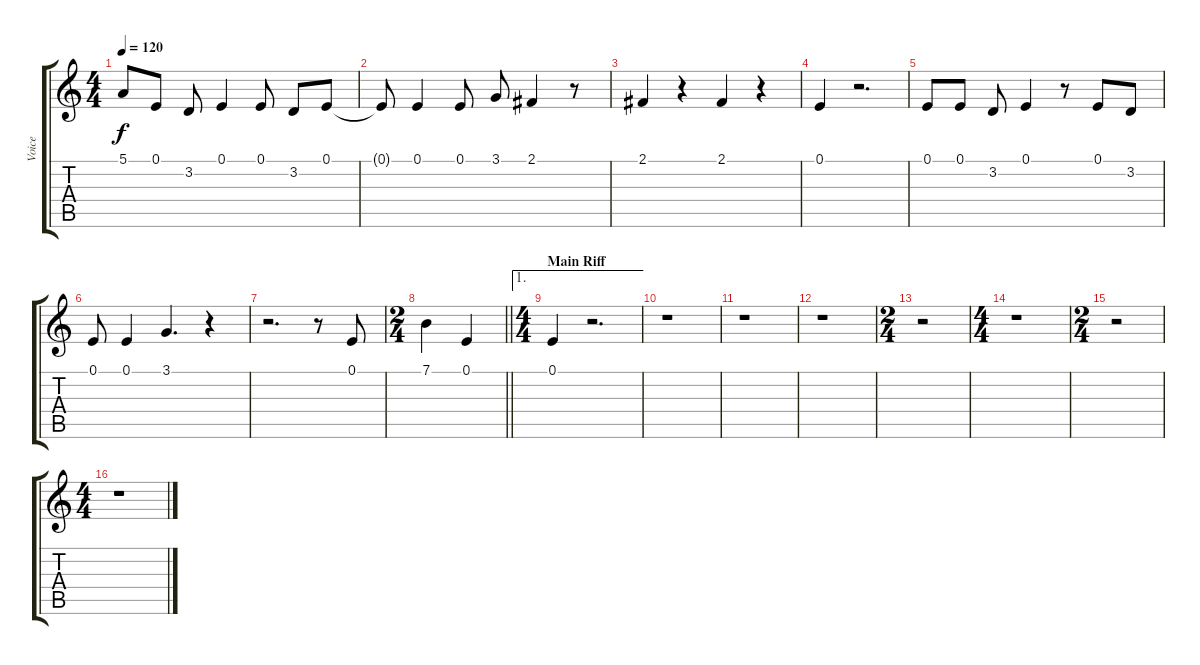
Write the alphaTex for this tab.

\track ("Voice" "Voice") {instrument bassoon}
\staff {score tabs}
\tuning (E4 B3 G3 D3 A2 E2) {hide}
\ts (4 4)
\tempo 120
\clef g2
\ks c
5.1.8{dy f} 0.1.8 3.2.8 0.1.4 0.1.8 3.2.8 0.1.8 |
0.1{t}.8 0.1.4 0.1.8 3.1.8 2.1.4 r.8 |
2.1.4 r.4 2.1.4 r.4 |
0.1.4 r.2{d} |
0.1.8 0.1.8 3.2.8 0.1.4 r.8 0.1.8 3.2.8 |
0.1.8 0.1.4 3.1.4{d} r.4 |
r.2{d} r.8 0.1.8 |
\ts (2 4)
\barLineRight lightlight
7.1.4 0.1.4 |
\ae 1
\ts (4 4)
\section ("" "Main Riff")
0.1.4 r.2{d} |
r.1 |
r.1 |
r.1 |
\ts (2 4)
r.2 |
\ts (4 4)
r.1 |
\ts (2 4)
r.2 |
\ts (4 4)
r.1
